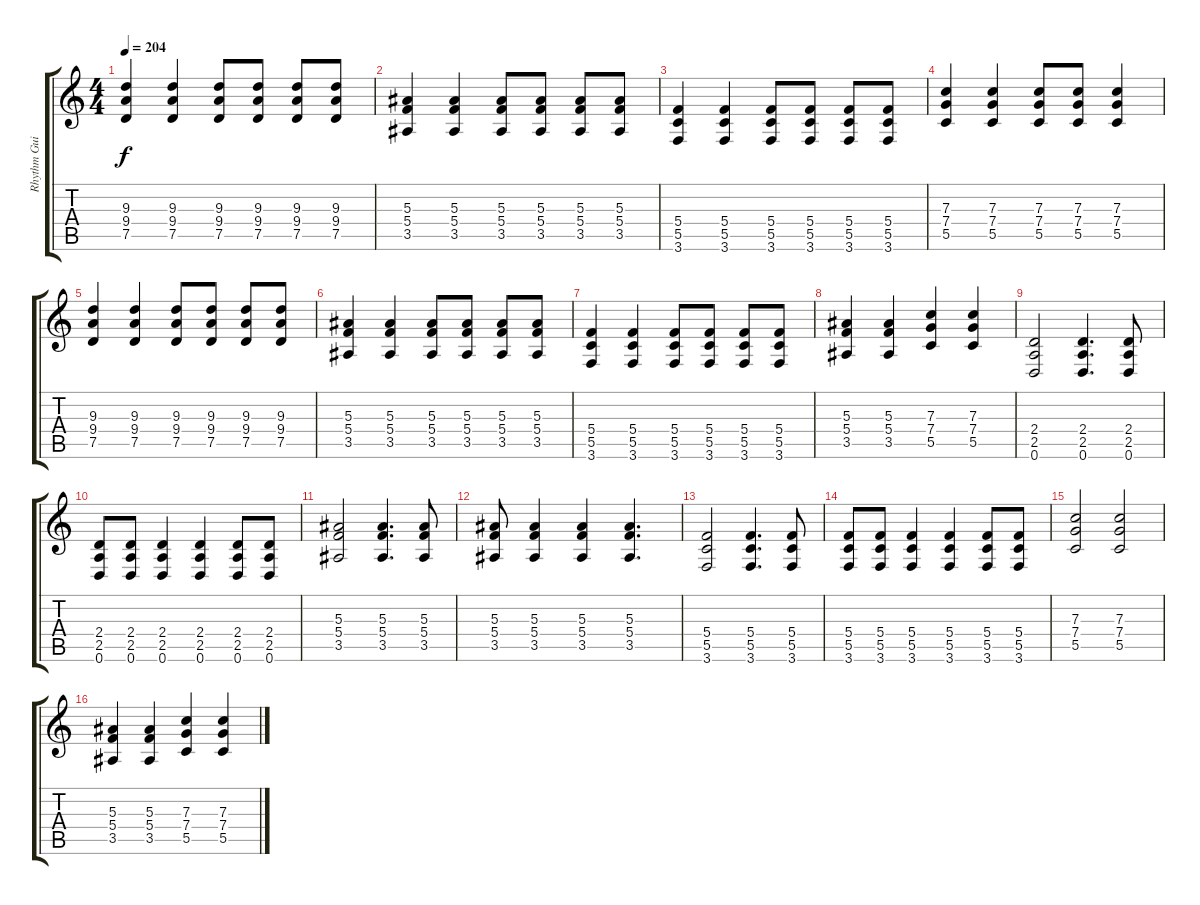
\track ("Rhythm Guitar  " "Rhythm Gui") {instrument overdrivenguitar}
\staff {score tabs}
\tuning (D4 A3 F3 C3 G2 D2) {hide}
\ts (4 4)
\tempo 204
\clef g2
\ks c
(9.3 9.4 7.5).4{dy f} (9.3 9.4 7.5).4 (9.3 9.4 7.5).8 (9.3 9.4 7.5).8 (9.3 9.4 7.5).8 (9.3 9.4 7.5).8 |
(5.3 5.4 3.5).4 (5.3 5.4 3.5).4 (5.3 5.4 3.5).8 (5.3 5.4 3.5).8 (5.3 5.4 3.5).8 (5.3 5.4 3.5).8 |
(5.4 5.5 3.6).4 (5.4 5.5 3.6).4 (5.4 5.5 3.6).8 (5.4 5.5 3.6).8 (5.4 5.5 3.6).8 (5.4 5.5 3.6).8 |
(7.3 7.4 5.5).4 (7.3 7.4 5.5).4 (7.3 7.4 5.5).8 (7.3 7.4 5.5).8 (7.3 7.4 5.5).4 |
(9.3 9.4 7.5).4 (9.3 9.4 7.5).4 (9.3 9.4 7.5).8 (9.3 9.4 7.5).8 (9.3 9.4 7.5).8 (9.3 9.4 7.5).8 |
(5.3 5.4 3.5).4 (5.3 5.4 3.5).4 (5.3 5.4 3.5).8 (5.3 5.4 3.5).8 (5.3 5.4 3.5).8 (5.3 5.4 3.5).8 |
(5.4 5.5 3.6).4 (5.4 5.5 3.6).4 (5.4 5.5 3.6).8 (5.4 5.5 3.6).8 (5.4 5.5 3.6).8 (5.4 5.5 3.6).8 |
(5.3 5.4 3.5).4 (5.3 5.4 3.5).4 (7.3 7.4 5.5).4 (7.3 7.4 5.5).4 |
(2.4 2.5 0.6).2 (2.4 2.5 0.6).4{d} (2.4 2.5 0.6).8 |
(2.4 2.5 0.6).8 (2.4 2.5 0.6).8 (2.4 2.5 0.6).4 (2.4 2.5 0.6).4 (2.4 2.5 0.6).8 (2.4 2.5 0.6).8 |
(5.3 5.4 3.5).2 (5.3 5.4 3.5).4{d} (5.3 5.4 3.5).8 |
(5.3 5.4 3.5).8 (5.3 5.4 3.5).4 (5.3 5.4 3.5).4 (5.3 5.4 3.5).4{d} |
(5.4 5.5 3.6).2 (5.4 5.5 3.6).4{d} (5.4 5.5 3.6).8 |
(5.4 5.5 3.6).8 (5.4 5.5 3.6).8 (5.4 5.5 3.6).4 (5.4 5.5 3.6).4 (5.4 5.5 3.6).8 (5.4 5.5 3.6).8 |
(7.3 7.4 5.5).2 (7.3 7.4 5.5).2 |
(5.3 5.4 3.5).4 (5.3 5.4 3.5).4 (7.3 7.4 5.5).4 (7.3 7.4 5.5).4
